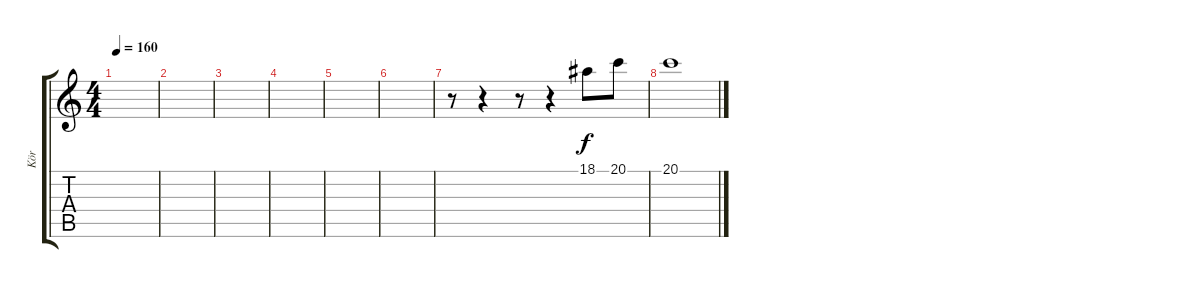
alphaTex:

\track ("Kör" "Kör") {instrument stringensemble1}
\staff {score tabs}
\tuning (E4 B3 G3 D3 A2 E2) {hide}
\ts (4 4)
\tempo 160
\clef g2
\ks c
|
|
|
|
|
|
r.8 r.4 r.8 r.4 18.1.8 20.1.8 |
20.1.1
